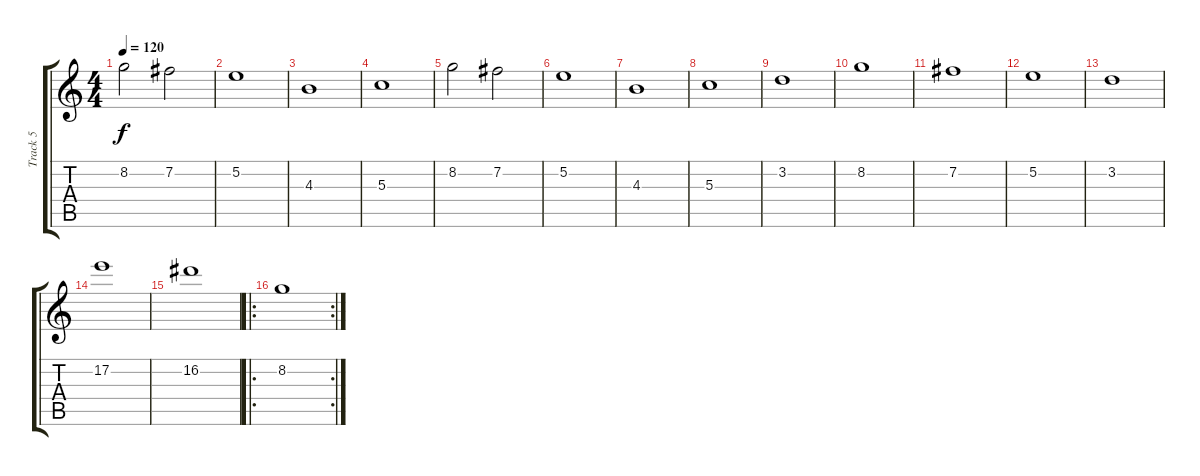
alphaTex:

\track ("Track 5" "Track 5") {instrument electricguitarjazz}
\staff {score tabs}
\tuning (E4 B3 G3 D3 A2 E2) {hide}
\ts (4 4)
\tempo 120
\clef g2
\ks c
8.2.2{dy f} 7.2.2 |
5.2.1 |
4.3.1 |
5.3.1 |
8.2.2 7.2.2 |
5.2.1 |
4.3.1 |
5.3.1 |
3.2.1 |
8.2.1 |
7.2.1 |
5.2.1 |
3.2.1 |
17.2.1 |
16.2.1 |
\ro
\rc 2
8.2.1
